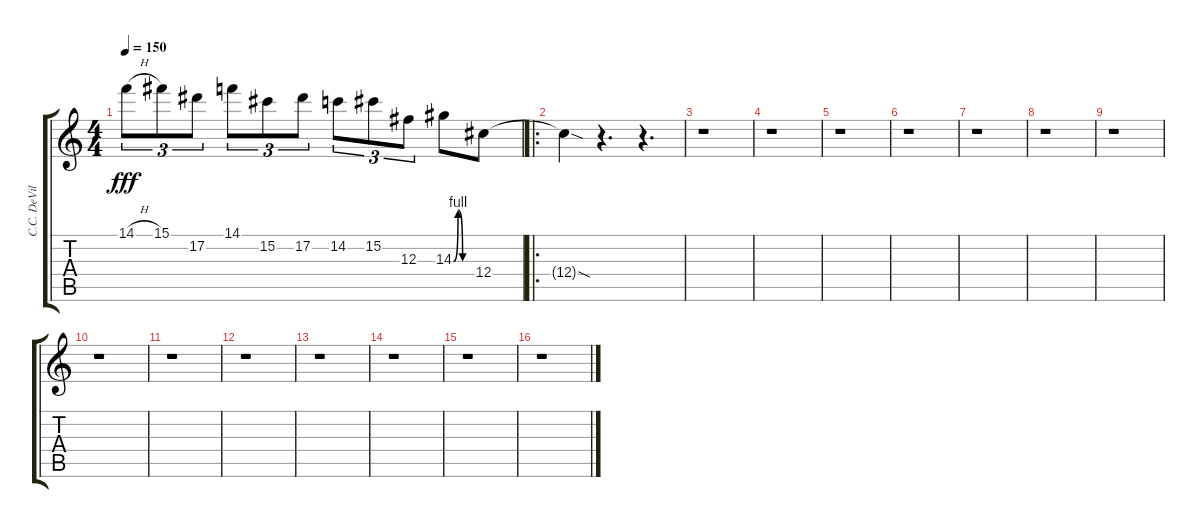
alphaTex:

\track ("C.C. DeVille - Lead" "C.C. DeVil") {instrument distortionguitar}
\staff {score tabs}
\tuning (Eb4 Bb3 Gb3 Db3 Ab2 Eb2) {hide}
\ts (4 4)
\tempo 150
\clef g2
\ks c
14.1{h}.8{tu (3 2) dy fff} 15.1.8{tu (3 2)} 17.2.8{tu (3 2)} 14.1.8{tu (3 2)} 15.2.8{tu (3 2)} 17.2.8{tu (3 2)} 14.2.8{tu (3 2)} 15.2.8{tu (3 2)} 12.3.8{tu (3 2)} 14.3{be (custom 0 0 15 4 30 0 60 0)}.8 12.4.8 |
\ro
12.4{sod t}.4 r.4{d} r.4{d} |
r.1 |
r.1 |
r.1 |
r.1 |
r.1 |
r.1 |
r.1 |
r.1 |
r.1 |
r.1 |
r.1 |
r.1 |
r.1 |
r.1
